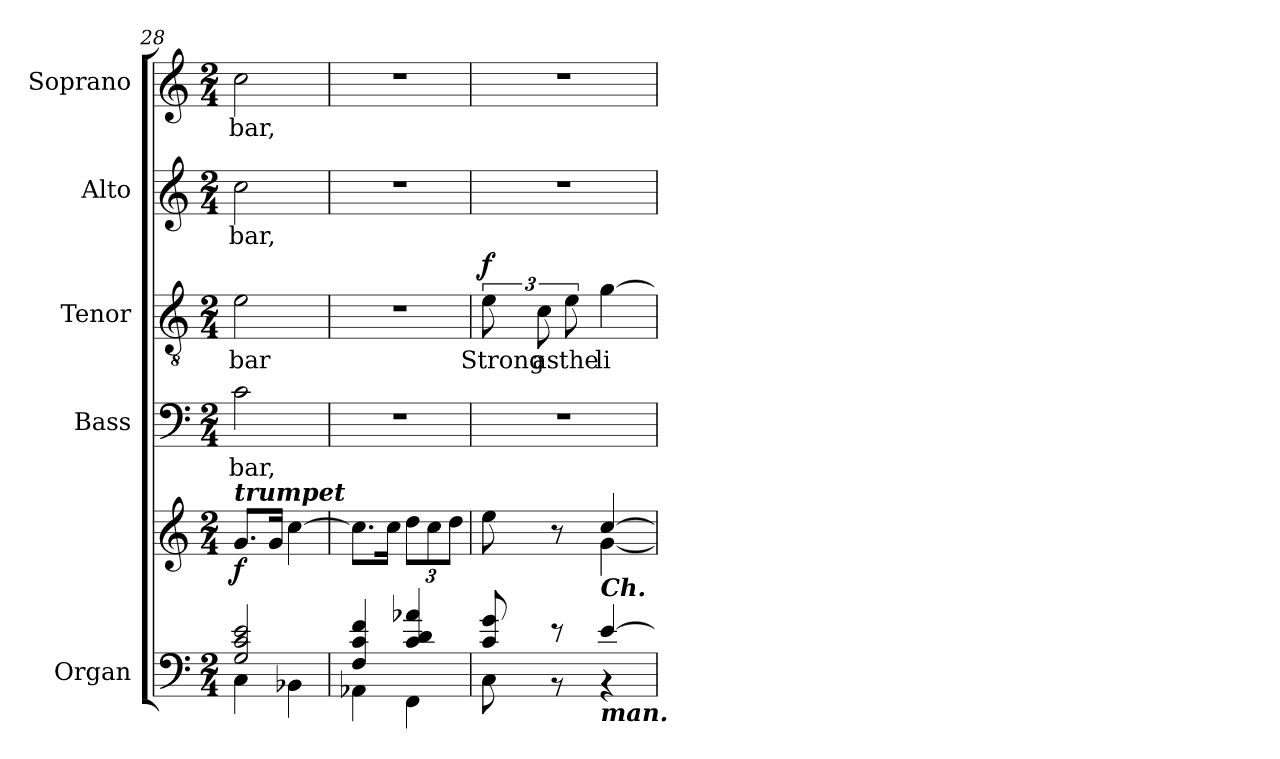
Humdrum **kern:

**kern	**kern	**dynam	**kern	**text	**kern	**text	**dynam	**kern	**text	**kern	**text
*part5	*part5	*part5	*part4	*part4	*part3	*part3	*part3	*part2	*part2	*part1	*part1
*staff6	*staff5	*staff5/6	*staff4	*staff4	*staff3	*staff3	*staff3	*staff2	*staff2	*staff1	*staff1
*I"Organ	*	*	*I"Bass	*	*I"Tenor	*	*	*I"Alto	*	*I"Soprano	*
*	*	*	*I'B	*	*I'T	*	*	*I'A	*	*I'S	*
*clefF4	*clefG2	*	*clefF4	*	*clefGv2	*	*	*clefG2	*	*clefG2	*
*k[]	*k[]	*	*k[]	*	*k[]	*	*	*k[]	*	*k[]	*
*C:	*C:	*	*C:	*	*C:	*	*	*C:	*	*C:	*
*M2/4	*M2/4	*	*M2/4	*	*M2/4	*	*	*M2/4	*	*M2/4	*
=28	=28	=28	=28	=28	=28	=28	=28	=28	=28	=28	=28
*^	*^	*	*	*	*	*	*	*	*	*	*
!	!	!LO:TX:a:Bi:t=trumpet	!	!	!	!	!	!	!	!	!	!	!
!	!	!	!LO:N:vis=1	!LO:DY:b	!	!LO:LY:b	!	!LO:LY:b	!	!	!LO:LY:b	!	!LO:LY:b
2G/ 2c/ 2e/	4C\	8.g/L	2ryy	f	2c	bar,	2e	bar	.	2cc	bar,	2cc	bar,
.	.	16g/J	.	.	.	.	.	.	.	.	.	.	.
.	4BB-X\	[4cc\	.	.	.	.	.	.	.	.	.	.	.
=29	=29	=29	=29	=29	=29	=29	=29	=29	=29	=29	=29	=29	=29
!	!	!	!LO:N:vis=1	!	!LO:N:vis=1	!	!LO:N:vis=1	!	!	!LO:N:vis=1	!	!LO:N:vis=1	!
4F/ 4c/ 4f/	4AA-X\	8.cc\L]	2ryy	.	2r	.	2r	.	.	2r	.	2r	.
.	.	16cc\J	.	.	.	.	.	.	.	.	.	.	.
4c/ 4d/ 4a-X/	4FF\	12dd\L	.	.	.	.	.	.	.	.	.	.	.
.	.	12cc\	.	.	.	.	.	.	.	.	.	.	.
.	.	12dd\J	.	.	.	.	.	.	.	.	.	.	.
=30	=30	=30	=30	=30	=30	=30	=30	=30	=30	=30	=30	=30	=30
!	!	!	!	!	!LO:N:vis=1	!	!	!LO:LY:b	!LO:DY:b	!LO:N:vis=1	!	!LO:N:vis=1	!
8c/ 8g/	8C\	8ee\	4ryy	.	2r	.	12e	Strong	f	2r	.	2r	.
!	!	!	!	!	!	!	!	!LO:LY:b	!	!	!	!	!
.	.	.	.	.	.	.	12c	as	.	.	.	.	.
8r	8r	8r	.	.	.	.	.	.	.	.	.	.	.
!	!	!	!	!	!	!	!	!LO:LY:b	!	!	!	!	!
.	.	.	.	.	.	.	12e	the	.	.	.	.	.
!	!	!LO:TX:b:Bi:t=Ch.	!	!	!	!	!	!	!	!	!	!	!
!LO:TX:b:Bi:t=man.	!	!	!	!	!	!	!	!	!	!	!	!	!
!	!	!	!	!	!	!	!	!LO:LY:b	!	!	!	!	!
[4e/	4r	[4cc/	[4g\	.	.	.	[4g	li-	.	.	.	.	.
*v	*v	*	*	*	*	*	*	*	*	*	*	*	*
*	*v	*v	*	*	*	*	*	*	*	*	*	*
=	=	=	=	=	=	=	=	=	=	=	=
*-	*-	*-	*-	*-	*-	*-	*-	*-	*-	*-	*-
